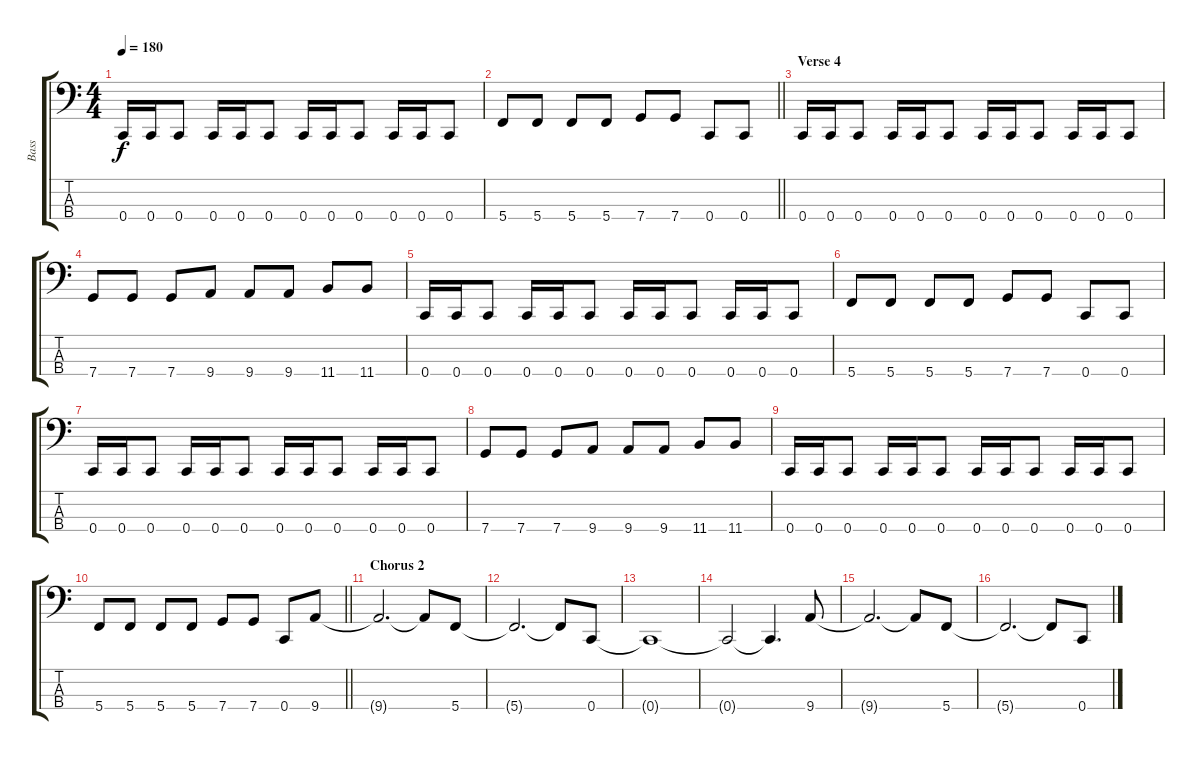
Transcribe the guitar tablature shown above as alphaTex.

\track ("Bass" "Bass") {instrument electricbasspick}
\staff {score tabs}
\tuning (F2 C2 G1 C1) {hide}
\ts (4 4)
\tempo 180
\clef f4
\ks c
0.4.16{dy f} 0.4.16 0.4.8 0.4.16 0.4.16 0.4.8 0.4.16 0.4.16 0.4.8 0.4.16 0.4.16 0.4.8 |
\barLineRight lightlight
5.4.8 5.4.8 5.4.8 5.4.8 7.4.8 7.4.8 0.4.8 0.4.8 |
\section ("" "Verse 4")
0.4.16 0.4.16 0.4.8 0.4.16 0.4.16 0.4.8 0.4.16 0.4.16 0.4.8 0.4.16 0.4.16 0.4.8 |
7.4.8 7.4.8 7.4.8 9.4.8 9.4.8 9.4.8 11.4.8 11.4.8 |
0.4.16 0.4.16 0.4.8 0.4.16 0.4.16 0.4.8 0.4.16 0.4.16 0.4.8 0.4.16 0.4.16 0.4.8 |
5.4.8 5.4.8 5.4.8 5.4.8 7.4.8 7.4.8 0.4.8 0.4.8 |
0.4.16 0.4.16 0.4.8 0.4.16 0.4.16 0.4.8 0.4.16 0.4.16 0.4.8 0.4.16 0.4.16 0.4.8 |
7.4.8 7.4.8 7.4.8 9.4.8 9.4.8 9.4.8 11.4.8 11.4.8 |
0.4.16 0.4.16 0.4.8 0.4.16 0.4.16 0.4.8 0.4.16 0.4.16 0.4.8 0.4.16 0.4.16 0.4.8 |
\barLineRight lightlight
5.4.8 5.4.8 5.4.8 5.4.8 7.4.8 7.4.8 0.4.8 9.4.8 |
\section ("" "Chorus 2")
9.4{t}.2{d} 9.4{t}.8 5.4.8 |
5.4{t}.2{d} 5.4{t}.8 0.4.8 |
0.4{t}.1 |
0.4{t}.2 0.4{t}.4{d} 9.4.8 |
9.4{t}.2{d} 9.4{t}.8 5.4.8 |
5.4{t}.2{d} 5.4{t}.8 0.4.8
